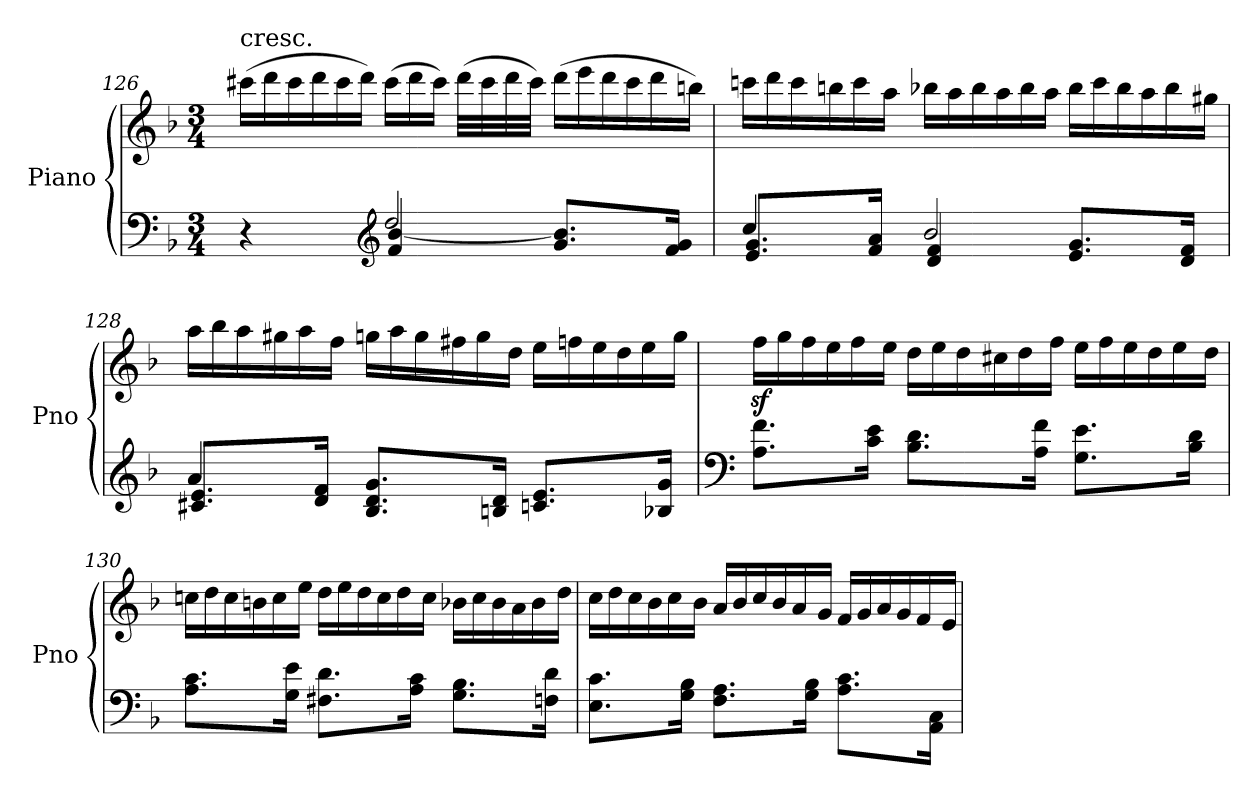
**kern	**kern
*part1	*part1
*staff2	*staff1
*I"Piano	*
*I'Pno	*
!!LO:LB:g=z
*clefF4	*clefG2
*k[b-]	*k[b-]
*F:	*F:
*M3/4	*M3/4
=126	=126
*^	*
*	*	*Xtuplet
!	!	!LO:TX:a:t=cresc.
4r	4ryy	(>24ccc#X\LL
.	.	24ddd\
.	.	24ccc#\
.	.	24ddd\
.	.	24ccc#\
.	.	24ddd\JJ)
*clefG2	*	*
2dd/	4f/ [4b-/	(>24ccc#\LL
.	.	24ddd\
.	.	24ccc#\JJ)
.	.	(>32ddd\LLL
.	.	32ccc#\
.	.	32ddd\
.	.	32ccc#\JJJ)
.	8.g/ 8.b-/]L	(>24ddd\LL
.	.	24eee\
.	.	24ddd\
.	.	24ccc#\
.	.	24ddd\
.	16f/ 16g/Jk	.
.	.	24bbn\JJ)
!!LO:PB:g=z
=127	=127	=127
4cc/	8.e/ 8.g/L	24cccn\LL
.	.	24ddd\
.	.	24ccc\
.	.	24bbn\
.	.	24ccc\
.	16f/ 16a/Jk	.
.	.	24aa\JJ
2b-/	4d/ 4f/	24bb-X\LL
.	.	24aa\
.	.	24bb-\
.	.	24aa\
.	.	24bb-\
.	.	24aa\JJ
.	8.e/ 8.g/L	24bb-\LL
.	.	24ccc\
.	.	24bb-\
.	.	24aa\
.	.	24bb-\
.	16d/ 16f/Jk	.
.	.	24gg#X\JJ
!!LO:LB:g=z
=128	=128	=128
4a/	8.c#X/ 8.e/L	24aa\LL
.	.	24bb-\
.	.	24aa\
.	.	24gg#X\
.	.	24aa\
.	16d/ 16f/Jk	.
.	.	24ff\JJ
8.B-/ 8.d/ 8.g/L	2ryy	24ggn\LL
.	.	24aa\
.	.	24gg\
.	.	24ff#X\
.	.	24gg\
16Bn/ 16d/Jk	.	.
.	.	24dd\JJ
8.cn/ 8.e/L	.	24ee\LL
.	.	24ffn\
.	.	24ee\
.	.	24dd\
.	.	24ee\
16B-X/ 16g/Jk	.	.
.	.	24gg\JJ
*v	*v	*
=129	=129
*clefF4	*
8.A\ 8.f\L	24ffz<\LL
.	24gg\
.	24ff\
.	24ee\
.	24ff\
16c\ 16e\Jk	.
.	24ee\JJ
8.B-\ 8.d\L	24dd\LL
.	24ee\
.	24dd\
.	24cc#X\
.	24dd\
16A\ 16f\Jk	.
.	24ff\JJ
8.G\ 8.e\L	24ee\LL
.	24ff\
.	24ee\
.	24dd\
.	24ee\
16B-\ 16d\Jk	.
.	24dd\JJ
!!LO:LB:g=z
=130	=130
8.A\ 8.c\L	24ccn\LL
.	24dd\
.	24cc\
.	24bn\
.	24cc\
16G\ 16e\Jk	.
.	24ee\JJ
8.F#X\ 8.d\L	24dd\LL
.	24ee\
.	24dd\
.	24cc\
.	24dd\
16A\ 16c\Jk	.
.	24cc\JJ
8.G\ 8.B-\L	24b-X\LL
.	24cc\
.	24b-\
.	24a\
.	24b-\
16Fn\ 16d\Jk	.
.	24dd\JJ
=131	=131
8.E\ 8.c\L	24cc\LL
.	24dd\
.	24cc\
.	24b-\
.	24cc\
16G\ 16B-\Jk	.
.	24b-\JJ
8.F\ 8.A\L	24a/LL
.	24b-/
.	24cc/
.	24b-/
.	24a/
16G\ 16B-\Jk	.
.	24g/JJ
8.A\ 8.c\L	24f/LL
.	24g/
.	24a/
.	24g/
.	24f/
16AA\ 16C\Jk	.
.	24e/JJ
=	=
*-	*-
